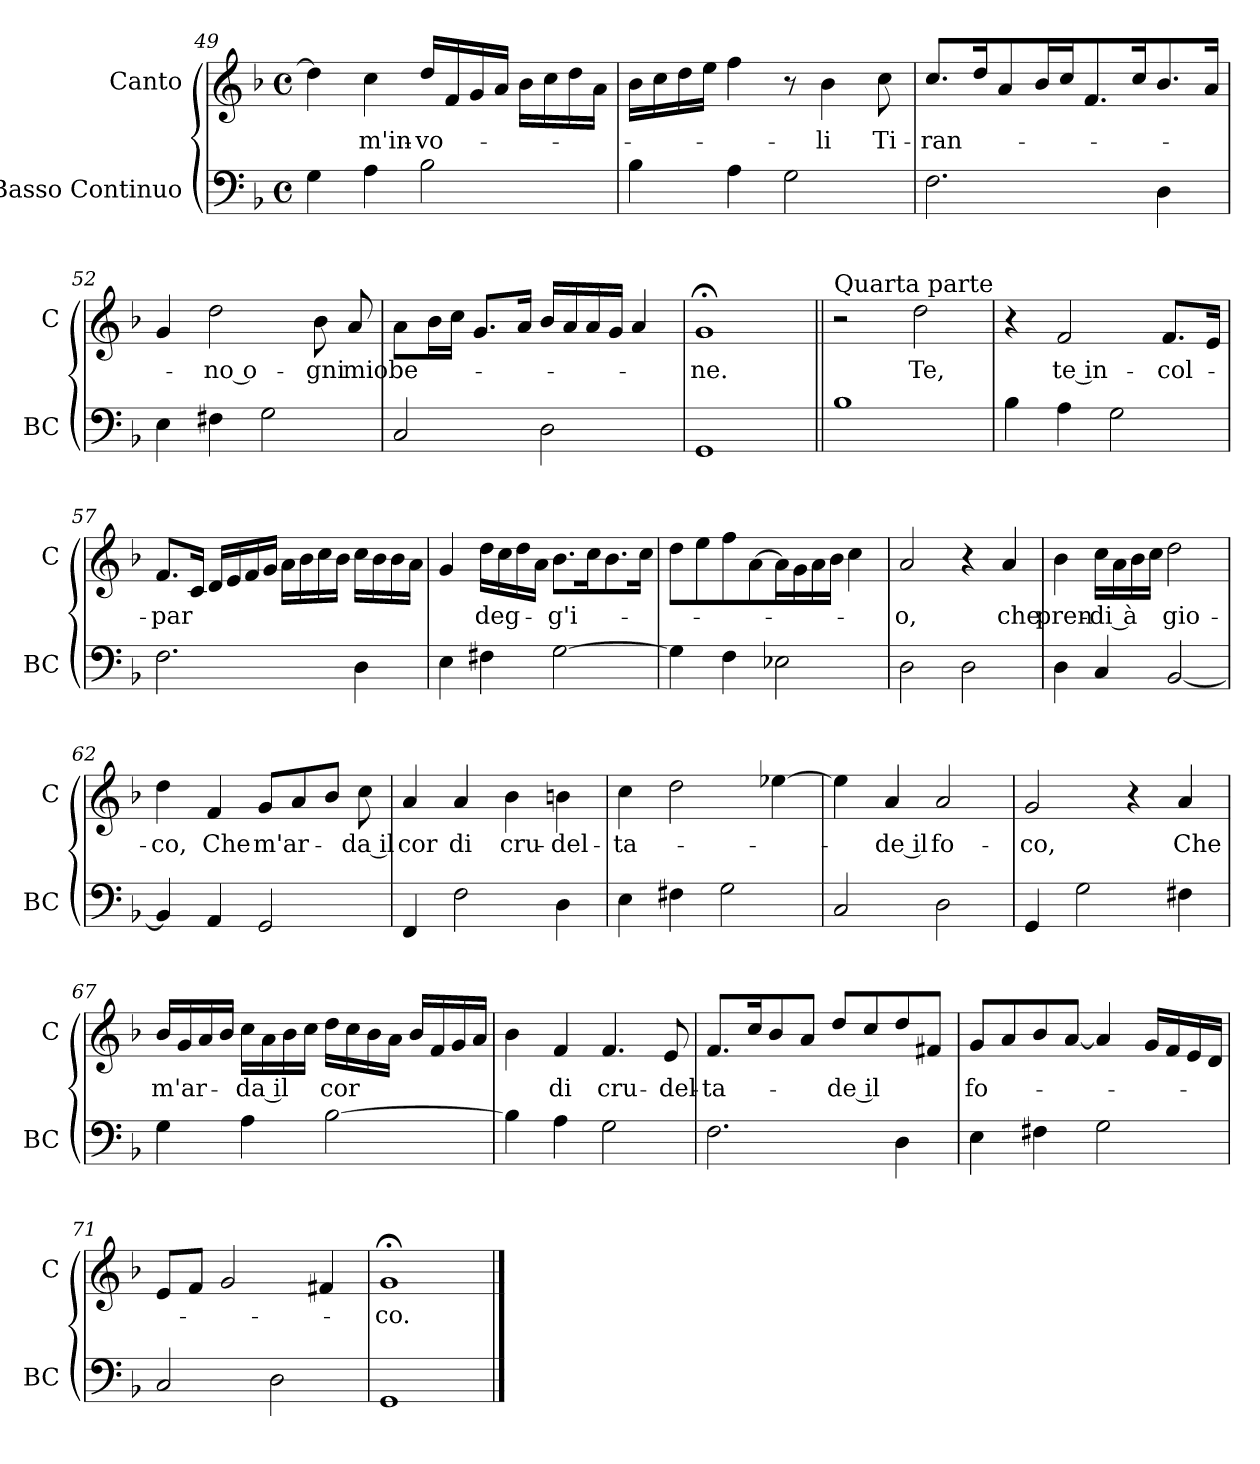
**kern	**kern	**text
*part2	*part1	*part1
*staff2	*staff1	*staff1
*I"Basso Continuo	*I"Canto	*
*I'BC	*I'C	*
!!LO:LB:g=z
*clefF4	*clefG2	*
*k[b-]	*k[b-]	*
*F:	*F:	*
*M4/4	*M4/4	*
*met(c)	*met(c)	*
=49	=49	=49
4G\	4dd\]	.
!	!	!LO:LY:b
4A\	4cc\	m'in-
!	!	!LO:LY:b
2B-\	16dd/LL	-vo-
.	16f/	.
.	16g/	.
.	16a/JJ	.
.	16b-\LL	.
.	16cc\	.
.	16dd\	.
.	16a\JJ	.
=50	=50	=50
4B-\	16b-\LL	.
.	16cc\	.
.	16dd\	.
.	16ee\JJ	.
4A\	4ff\	.
2G\	8r	.
!	!	!LO:LY:b
.	4b-\	-li
!	!	!LO:LY:b
.	8cc\	Ti-
=51	=51	=51
!	!	!LO:LY:b
2.F\	8.cc/L	-ran-
.	16dd/k	.
.	8a/	.
.	16b-/L	.
.	16cc/J	.
.	8.f/	.
.	16cc/k	.
4D\	8.b-/	.
.	16a/Jk	.
=52	=52	=52
4E\	4g/	.
!	!	!LO:LY:b
4F#X\	2dd\	-no o-
2G\	.	.
!	!	!LO:LY:b
.	8b-\	-gni
!	!	!LO:LY:b
.	8a/	mio
=53	=53	=53
!	!	!LO:LY:b
2C/	8a\L	be-
.	16b-\L	.
.	16cc\JJ	.
.	8.g/L	.
.	16a/Jk	.
2D\	16b-/LL	.
.	16a/	.
.	16a/	.
.	16g/JJ	.
.	4a/	.
!!LO:LB:g=z
=54	=54	=54
!	!	!LO:LY:b
1GG	1g;<	-ne.
=55||	=55||	=55||
!	!LO:TX:a:t=Quarta parte	!
1B-	2r	.
!	!	!LO:LY:b
.	2dd\	Te,
=56	=56	=56
4B-\	4r	.
!	!	!LO:LY:b
4A\	2f/	te in-
2G\	.	.
!	!	!LO:LY:b
.	8.f/L	-col-
.	16e/Jk	.
=57	=57	=57
!	!	!LO:LY:b
2.F\	8.f/L	-par
.	16c/Jk	.
.	16d/LL	.
.	16e/	.
.	16f/	.
.	16g/JJ	.
.	16a\LL	.
.	16b-\	.
.	16cc\	.
.	16b-\JJ	.
4D\	16cc\LL	.
.	16b-\	.
.	16b-\	.
.	16a\JJ	.
=58	=58	=58
4E\	4g/	.
!	!	!LO:LY:b
4F#X\	16dd\LL	deg-
.	16cc\	.
.	16dd\	.
.	16a\JJ	.
!	!	!LO:LY:b
[2G\	8.b-\L	-g'i-
.	16cc\k	.
.	8.b-\	.
.	16cc\Jk	.
=59	=59	=59
4G\]	8dd\L	.
.	8ee\	.
4F\	8ff\	.
.	[8a\	.
2E-X\	16a\L]	.
.	16g\	.
.	16a\	.
.	16b-\JJ	.
.	4cc\	.
!!LO:LB:g=z
=60	=60	=60
!	!	!LO:LY:b
2D\	2a/	-o,
2D\	4r	.
!	!	!LO:LY:b
.	4a/	che
=61	=61	=61
!	!	!LO:LY:b
4D\	4b-\	pren-
!	!	!LO:LY:b
4C/	16cc\LL	-di à
.	16a\	.
.	16b-\	.
.	16cc\JJ	.
!	!	!LO:LY:b
[2BB-/	2dd\	gio-
=62	=62	=62
!	!	!LO:LY:b
4BB-/]	4dd\	-co,
!	!	!LO:LY:b
4AA/	4f/	Che
!	!	!LO:LY:b
2GG/	8g/L	m'ar-
.	8a/	.
.	8b-/J	.
!	!	!LO:LY:b
.	8cc\	-da il
=63	=63	=63
!	!	!LO:LY:b
4FF/	4a/	cor
!	!	!LO:LY:b
2F\	4a/	di
!	!	!LO:LY:b
.	4b-\	cru-
!	!	!LO:LY:b
4D\	4bn\	-del-
=64	=64	=64
!	!	!LO:LY:b
4E\	4cc\	-ta-
4F#X\	2dd\	.
2G\	.	.
.	[4ee-X\	.
=65	=65	=65
2C/	4ee-\]	.
!	!	!LO:LY:b
.	4a/	-de il
!	!	!LO:LY:b
2D\	2a/	fo-
=66	=66	=66
!	!	!LO:LY:b
4GG/	2g/	-co,
2G\	.	.
.	4r	.
!	!	!LO:LY:b
4F#X\	4a/	Che
!!LO:LB:g=z
=67	=67	=67
!	!	!LO:LY:b
4G\	16b-/LL	m'ar-
.	16g/	.
.	16a/	.
.	16b-/JJ	.
!	!	!LO:LY:b
4A\	16cc\LL	-da il
.	16a\	.
.	16b-\	.
.	16cc\JJ	.
!	!	!LO:LY:b
[2B-\	16dd\LL	cor
.	16cc\	.
.	16b-\	.
.	16a\JJ	.
.	16b-/LL	.
.	16f/	.
.	16g/	.
.	16a/JJ	.
=68	=68	=68
4B-\]	4b-\	.
!	!	!LO:LY:b
4A\	4f/	di
!	!	!LO:LY:b
2G\	4.f/	cru-
!	!	!LO:LY:b
.	8e/	-del-
=69	=69	=69
!	!	!LO:LY:b
2.F\	8.f/L	-ta-
.	16cc/k	.
.	8b-/	.
.	8a/J	.
!	!	!LO:LY:b
.	8dd/L	-de il
.	8cc/	.
4D\	8dd/	.
.	8f#X/J	.
=70	=70	=70
!	!	!LO:LY:b
4E\	8g/L	fo-
.	8a/	.
4F#X\	8b-/	.
.	[8a/J	.
2G\	4a/]	.
.	16g/LL	.
.	16f/	.
.	16e/	.
.	16d/JJ	.
=71	=71	=71
2C/	8e/L	.
.	8f/J	.
.	2g/	.
2D\	.	.
.	4f#X/	.
=72	=72	=72
!	!	!LO:LY:b
1GG	1g;<	-co.
==	==	==
*-	*-	*-
